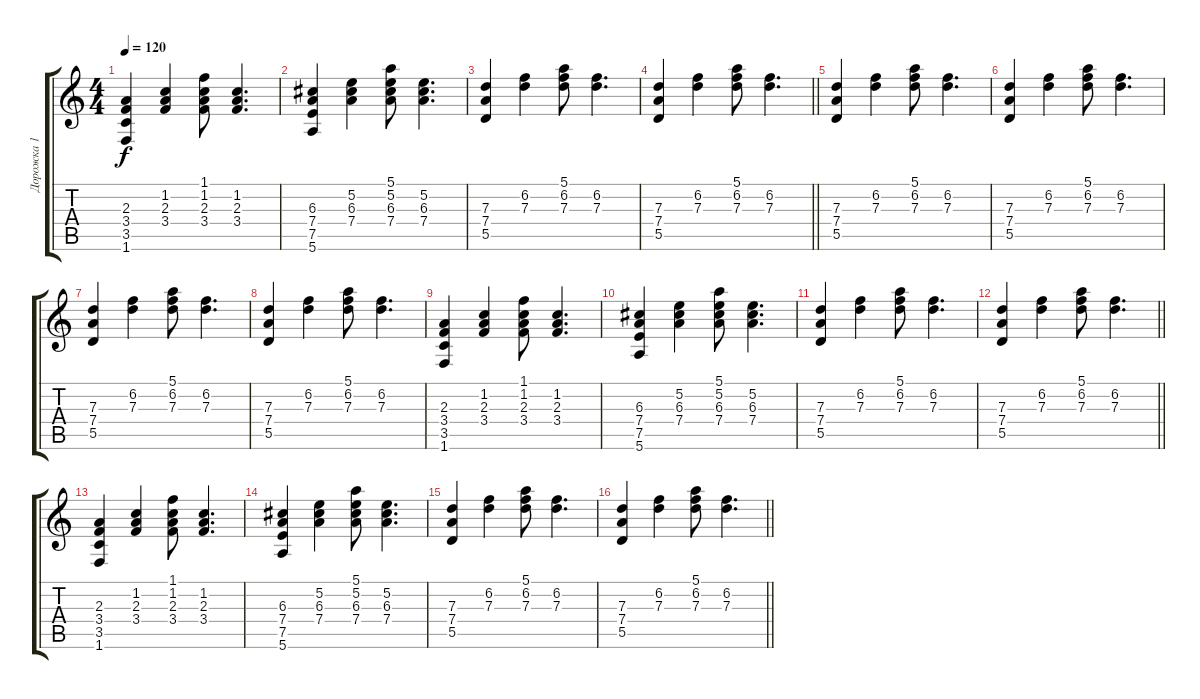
\track ("Дорожка 1" "Дорожка 1") {instrument electricguitarclean}
\staff {score tabs}
\tuning (E4 B3 G3 D3 A2 E2) {hide}
\ts (4 4)
\tempo 120
\clef g2
\ks c
(2.3 3.4 3.5 1.6).4{dy f} (1.2 2.3 3.4).4 (1.1 1.2 2.3 3.4).8 (1.2 2.3 3.4).4{d} |
(6.3 7.4 7.5 5.6).4 (5.2 6.3 7.4).4 (5.1 5.2 6.3 7.4).8 (5.2 6.3 7.4).4{d} |
(7.3 7.4 5.5).4 (6.2 7.3).4 (5.1 6.2 7.3).8 (6.2 7.3).4{d} |
\barLineRight lightlight
(7.3 7.4 5.5).4 (6.2 7.3).4 (5.1 6.2 7.3).8 (6.2 7.3).4{d} |
(7.3 7.4 5.5).4 (6.2 7.3).4 (5.1 6.2 7.3).8 (6.2 7.3).4{d} |
(7.3 7.4 5.5).4 (6.2 7.3).4 (5.1 6.2 7.3).8 (6.2 7.3).4{d} |
(7.3 7.4 5.5).4 (6.2 7.3).4 (5.1 6.2 7.3).8 (6.2 7.3).4{d} |
(7.3 7.4 5.5).4 (6.2 7.3).4 (5.1 6.2 7.3).8 (6.2 7.3).4{d} |
(2.3 3.4 3.5 1.6).4 (1.2 2.3 3.4).4 (1.1 1.2 2.3 3.4).8 (1.2 2.3 3.4).4{d} |
(6.3 7.4 7.5 5.6).4 (5.2 6.3 7.4).4 (5.1 5.2 6.3 7.4).8 (5.2 6.3 7.4).4{d} |
(7.3 7.4 5.5).4 (6.2 7.3).4 (5.1 6.2 7.3).8 (6.2 7.3).4{d} |
\barLineRight lightlight
(7.3 7.4 5.5).4 (6.2 7.3).4 (5.1 6.2 7.3).8 (6.2 7.3).4{d} |
(2.3 3.4 3.5 1.6).4 (1.2 2.3 3.4).4 (1.1 1.2 2.3 3.4).8 (1.2 2.3 3.4).4{d} |
(6.3 7.4 7.5 5.6).4 (5.2 6.3 7.4).4 (5.1 5.2 6.3 7.4).8 (5.2 6.3 7.4).4{d} |
(7.3 7.4 5.5).4 (6.2 7.3).4 (5.1 6.2 7.3).8 (6.2 7.3).4{d} |
\barLineRight lightlight
(7.3 7.4 5.5).4 (6.2 7.3).4 (5.1 6.2 7.3).8 (6.2 7.3).4{d}
